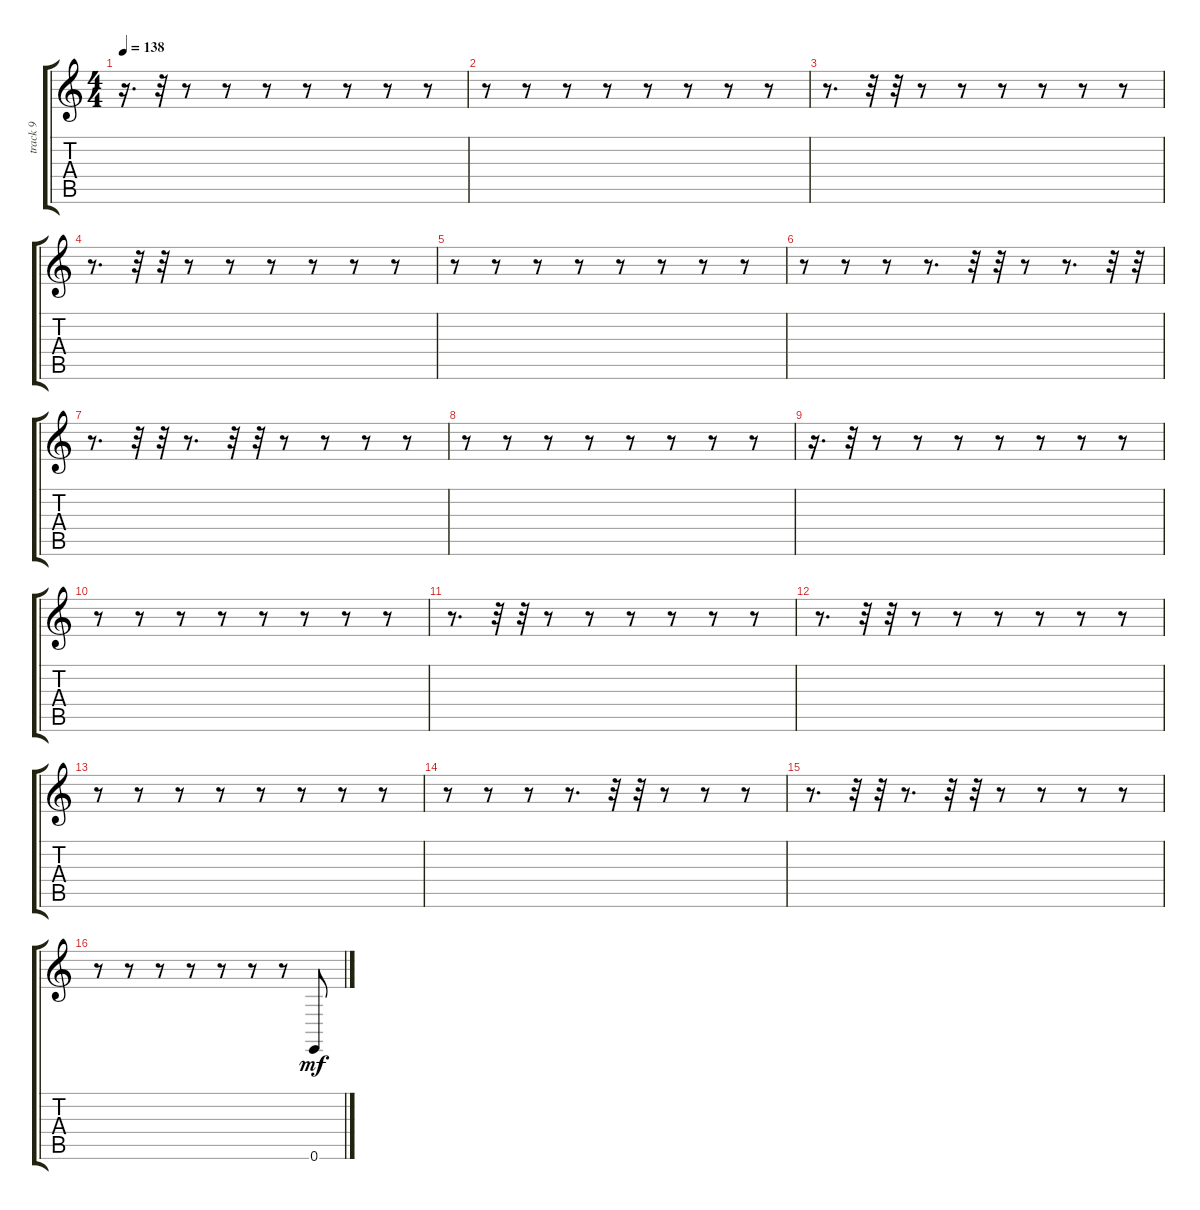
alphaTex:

\track ("track 9 " "track 9 ") {instrument drawbarorgan}
\staff {score tabs}
\tuning (E4 B3 G3 D3 A2 E2) {hide}
\ts (4 4)
\tempo 138
\clef g2
\ks c
r.16{d dy mf} r.32 r.8 r.8 r.8 r.8 r.8 r.8 r.8 |
r.8 r.8 r.8 r.8 r.8 r.8 r.8 r.8 |
r.8{d} r.32 r.32 r.8 r.8 r.8 r.8 r.8 r.8 |
r.8{d} r.32 r.32 r.8 r.8 r.8 r.8 r.8 r.8 |
r.8 r.8 r.8 r.8 r.8 r.8 r.8 r.8 |
r.8 r.8 r.8 r.8{d} r.32 r.32 r.8 r.8{d} r.32 r.32 |
r.8{d} r.32 r.32 r.8{d} r.32 r.32 r.8 r.8 r.8 r.8 |
r.8 r.8 r.8 r.8 r.8 r.8 r.8 r.8 |
r.16{d} r.32 r.8 r.8 r.8 r.8 r.8 r.8 r.8 |
r.8 r.8 r.8 r.8 r.8 r.8 r.8 r.8 |
r.8{d} r.32 r.32 r.8 r.8 r.8 r.8 r.8 r.8 |
r.8{d} r.32 r.32 r.8 r.8 r.8 r.8 r.8 r.8 |
r.8 r.8 r.8 r.8 r.8 r.8 r.8 r.8 |
r.8 r.8 r.8 r.8{d} r.32 r.32 r.8 r.8 r.8 |
r.8{d} r.32 r.32 r.8{d} r.32 r.32 r.8 r.8 r.8 r.8 |
r.8 r.8 r.8 r.8 r.8 r.8 r.8 0.6.8
